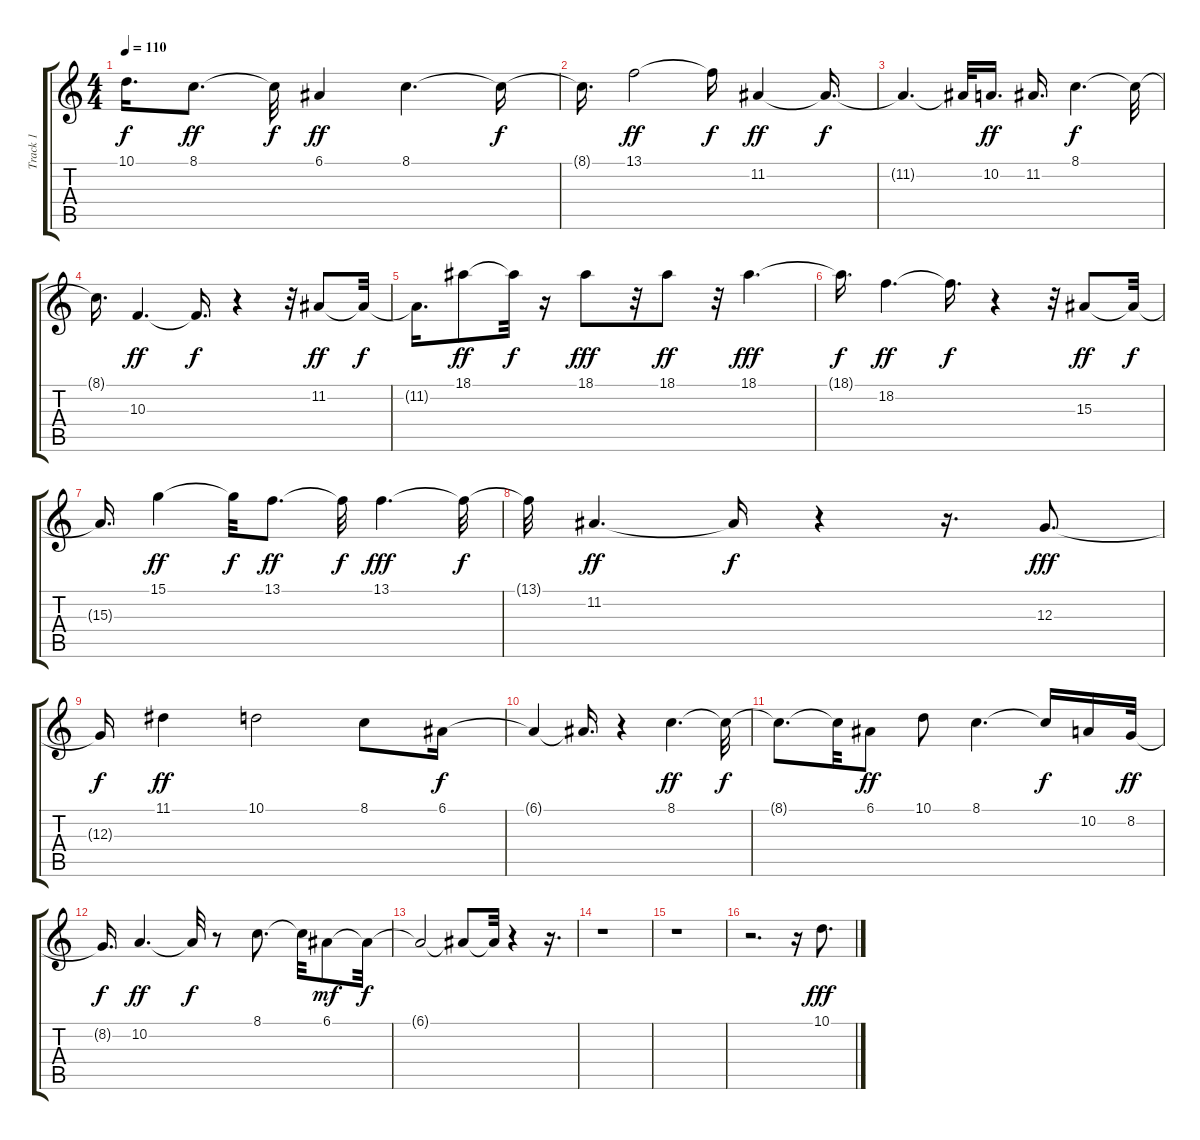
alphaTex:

\track ("Track 1" "Track 1") {instrument pad2warm}
\staff {score tabs}
\tuning (E4 B3 G3 D3 A2 E2) {hide}
\ts (4 4)
\tempo 110
\clef g2
\ks c
10.1{t}.16{d dy f} 8.1.8{d dy ff} 8.1{t}.32{dy f} 6.1.4{dy ff} 8.1.4{d} 8.1{t}.16{dy f} |
8.1{t}.16{d} 13.1.2{dy ff} 13.1{t}.16{dy f} 11.2.4{dy ff} 11.2{t}.16{d dy f} |
11.2{t}.4{d} 11.2{t}.32 10.2.16{d dy ff} 11.2.16{d} 8.1.4{d dy f} 8.1{t}.32 |
8.1{t}.16{d} 10.3.4{d dy ff} 10.3{t}.16{d dy f} r.4 r.32 11.2.8{dy ff} 11.2{t}.32{dy f} |
11.2{t}.16{d} 18.1.8{dy ff} 18.1{t}.32{dy f} r.16 18.1.8{dy fff} r.32 18.1.8{dy ff} r.32 18.1.4{d dy fff} |
18.1{t}.16{d dy f} 18.2.4{d dy ff} 18.2{t}.16{d dy f} r.4 r.32 15.3.8{dy ff} 15.3{t}.32{dy f} |
15.3{t}.16{d} 15.1.4{dy ff} 15.1{t}.32{dy f} 13.1.8{d dy ff} 13.1{t}.32{dy f} 13.1.4{d dy fff} 13.1{t}.32{dy f} |
13.1{t}.32 11.2.4{d dy ff} 11.2{t}.16{dy f} r.4 r.16{d} 12.3.8{d dy fff} |
12.3{t}.16{dy f} 11.1.4{dy ff} 10.1.2 8.1.8 6.1.16{dy f} |
6.1{t}.4 6.1{t}.16{d} r.4 8.1.4{d dy ff} 8.1{t}.32{dy f} |
8.1{t}.8{d} 8.1{t}.32 6.1.8{dy ff} 10.1.8 8.1.4{d} 8.1{t}.16{dy f} 10.2.16 8.2.32{dy ff} |
8.2{t}.16{d dy f} 10.2.4{d dy ff} 10.2{t}.32{dy f} r.8 8.1.8{d} 8.1{t}.32 6.1.8{dy mf} 6.1{t}.32{dy f} |
6.1{t}.2 6.1{t}.8 6.1{t}.32 r.4 r.16{d} |
r.1 |
r.1 |
r.2{d} r.16 10.1.8{d dy fff}
